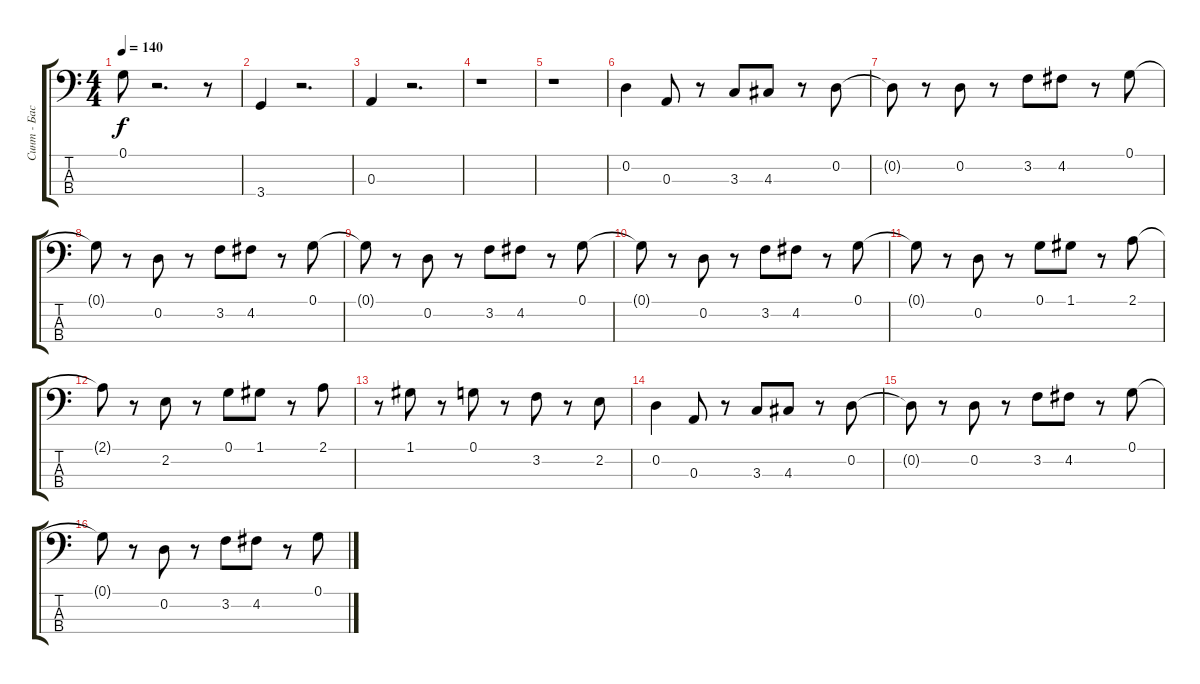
\track ("Синт - Бас" "Синт - Бас") {instrument electricbassfinger}
\staff {score tabs}
\tuning (G2 D2 A1 E1) {hide}
\ts (4 4)
\tempo 140
\clef f4
\ks c
0.1{t}.8{dy f} r.2{d} r.8 |
3.4.4 r.2{d} |
0.3.4 r.2{d} |
r.1 |
r.1 |
0.2.4 0.3.8 r.8 3.3.8 4.3.8 r.8 0.2.8 |
0.2{t}.8 r.8 0.2.8 r.8 3.2.8 4.2.8 r.8 0.1.8 |
0.1{t}.8 r.8 0.2.8 r.8 3.2.8 4.2.8 r.8 0.1.8 |
0.1{t}.8 r.8 0.2.8 r.8 3.2.8 4.2.8 r.8 0.1.8 |
0.1{t}.8 r.8 0.2.8 r.8 3.2.8 4.2.8 r.8 0.1.8 |
0.1{t}.8 r.8 0.2.8 r.8 0.1.8 1.1.8 r.8 2.1.8 |
2.1{t}.8 r.8 2.2.8 r.8 0.1.8 1.1.8 r.8 2.1.8 |
r.8 1.1.8 r.8 0.1.8 r.8 3.2.8 r.8 2.2.8 |
0.2.4 0.3.8 r.8 3.3.8 4.3.8 r.8 0.2.8 |
0.2{t}.8 r.8 0.2.8 r.8 3.2.8 4.2.8 r.8 0.1.8 |
0.1{t}.8 r.8 0.2.8 r.8 3.2.8 4.2.8 r.8 0.1.8
